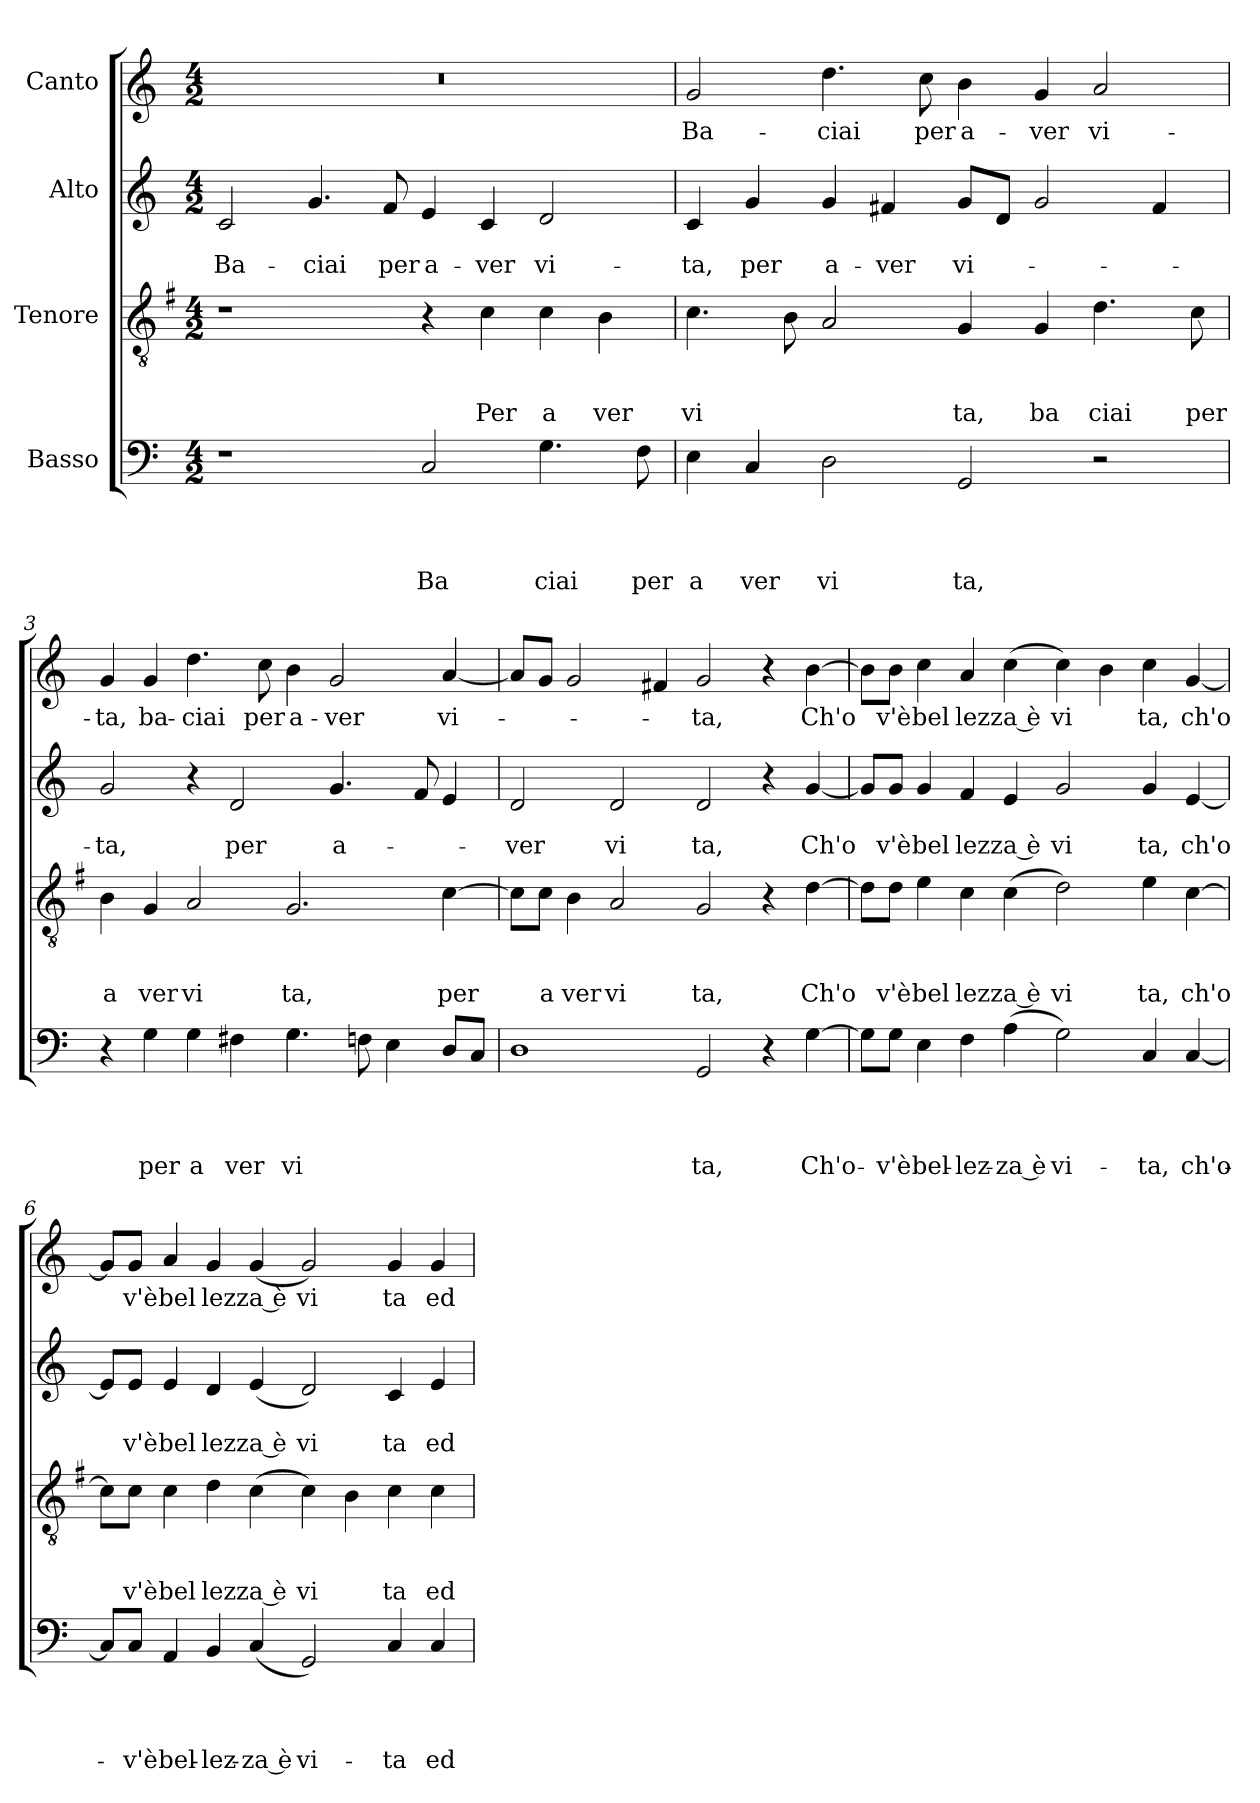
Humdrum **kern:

**kern	**text	**text	**text	**text	**kern	**text	**text	**text	**kern	**text	**text	**kern	**text
*part4	*part4	*part4	*part4	*part4	*part3	*part3	*part3	*part3	*part2	*part2	*part2	*part1	*part1
*staff4	*staff4	*staff4	*staff4	*staff4	*staff3	*staff3	*staff3	*staff3	*staff2	*staff2	*staff2	*staff1	*staff1
*I"Basso	*	*	*	*	*I"Tenore	*	*	*	*I"Alto	*	*	*I"Canto	*
*clefF4	*	*	*	*	*clefGv2	*	*	*	*clefG2	*	*	*clefG2	*
*	*	*	*	*	*ITrd-3c-5	*	*	*	*	*	*	*	*
*k[]	*	*	*	*	*k[]	*	*	*	*k[]	*	*	*k[]	*
*C:	*	*	*	*	*C:	*	*	*	*C:	*	*	*C:	*
*M4/2	*	*	*	*	*M4/2	*	*	*	*M4/2	*	*	*M4/2	*
=1	=1	=1	=1	=1	=1	=1	=1	=1	=1	=1	=1	=1	=1
!	!	!	!	!	!	!	!	!	!	!	!LO:LY:b	!	!
1r	.	.	.	.	1r	.	.	.	2c/	.	Ba-	0r	.
!	!	!	!	!	!	!	!	!	!	!	!LO:LY:b	!	!
.	.	.	.	.	.	.	.	.	4.g/	.	-ciai	.	.
!	!	!	!	!	!	!	!	!	!	!	!LO:LY:b	!	!
.	.	.	.	.	.	.	.	.	8f/	.	per	.	.
!	!	!	!	!LO:LY:b	!	!	!	!	!	!	!LO:LY:b	!	!
2C/	.	.	.	Ba	4r	.	.	.	4e/	.	a-	.	.
!	!	!	!	!	!	!	!	!LO:LY:b	!	!	!LO:LY:b	!	!
.	.	.	.	.	4f\	.	.	Per	4c/	.	-ver	.	.
!	!	!	!	!LO:LY:b	!	!	!	!LO:LY:b	!	!	!LO:LY:b	!	!
4.G\	.	.	.	ciai	4f\	.	.	a	2d/	.	vi-	.	.
!	!	!	!	!	!	!	!	!LO:LY:b	!	!	!	!	!
.	.	.	.	.	4e\	.	.	ver	.	.	.	.	.
!	!	!	!	!LO:LY:b	!	!	!	!	!	!	!	!	!
8F\	.	.	.	per	.	.	.	.	.	.	.	.	.
=2	=2	=2	=2	=2	=2	=2	=2	=2	=2	=2	=2	=2	=2
!	!	!	!	!LO:LY:b	!	!	!	!LO:LY:b	!	!	!LO:LY:b	!	!LO:LY:b
4E\	.	.	.	a	4.f\	.	.	vi	4c/	.	-ta,	2g/	Ba-
!	!	!	!	!LO:LY:b	!	!	!	!	!	!	!LO:LY:b	!	!
4C/	.	.	.	ver	.	.	.	.	4g/	.	per	.	.
.	.	.	.	.	8e\	.	.	.	.	.	.	.	.
!	!	!	!	!LO:LY:b	!	!	!	!	!	!	!LO:LY:b	!	!LO:LY:b
2D\	.	.	.	vi	2d/	.	.	.	4g/	.	a-	4.dd\	-ciai
!	!	!	!	!	!	!	!	!	!	!	!LO:LY:b	!	!
.	.	.	.	.	.	.	.	.	4f#X/	.	-ver	.	.
!	!	!	!	!	!	!	!	!	!	!	!	!	!LO:LY:b
.	.	.	.	.	.	.	.	.	.	.	.	8cc\	per
!	!	!	!	!LO:LY:b	!	!	!	!LO:LY:b	!	!	!LO:LY:b	!	!LO:LY:b
2GG/	.	.	.	ta,	4c/	.	.	ta,	8g/L	.	vi-	4b\	a-
.	.	.	.	.	.	.	.	.	8d/J	.	.	.	.
!	!	!	!	!	!	!	!	!LO:LY:b	!	!	!	!	!LO:LY:b
.	.	.	.	.	4c/	.	.	ba	2g/	.	.	4g/	-ver
!	!	!	!	!	!	!	!	!LO:LY:b	!	!	!	!	!LO:LY:b
2r	.	.	.	.	4.g\	.	.	ciai	.	.	.	2a/	vi-
.	.	.	.	.	.	.	.	.	4f#/	.	.	.	.
!	!	!	!	!	!	!	!	!LO:LY:b	!	!	!	!	!
.	.	.	.	.	8f\	.	.	per	.	.	.	.	.
=3	=3	=3	=3	=3	=3	=3	=3	=3	=3	=3	=3	=3	=3
!	!	!	!	!	!	!	!	!LO:LY:b	!	!	!LO:LY:b	!	!LO:LY:b
4r	.	.	.	.	4e\	.	.	a	2g/	.	-ta,	4g/	-ta,
!	!	!	!	!LO:LY:b	!	!	!	!LO:LY:b	!	!	!	!	!LO:LY:b
4G\	.	.	.	per	4c/	.	.	ver	.	.	.	4g/	ba-
!	!	!	!	!LO:LY:b	!	!	!	!LO:LY:b	!	!	!	!	!LO:LY:b
4G\	.	.	.	a	2d/	.	.	vi	4r	.	.	4.dd\	-ciai
!	!	!	!	!LO:LY:b	!	!	!	!	!	!	!LO:LY:b	!	!
4F#X\	.	.	.	ver	.	.	.	.	2d/	.	per	.	.
!	!	!	!	!	!	!	!	!	!	!	!	!	!LO:LY:b
.	.	.	.	.	.	.	.	.	.	.	.	8cc\	per
!	!	!	!	!LO:LY:b	!	!	!	!LO:LY:b	!	!	!	!	!LO:LY:b
4.G\	.	.	.	vi	2.c/	.	.	ta,	.	.	.	4b\	a-
!	!	!	!	!	!	!	!	!	!	!	!LO:LY:b	!	!LO:LY:b
.	.	.	.	.	.	.	.	.	4.g/	.	a-	2g/	-ver
8Fn\	.	.	.	.	.	.	.	.	.	.	.	.	.
4E\	.	.	.	.	.	.	.	.	.	.	.	.	.
.	.	.	.	.	.	.	.	.	8f/	.	.	.	.
!	!	!	!	!	!	!	!	!LO:LY:b	!	!	!	!	!LO:LY:b
8D/L	.	.	.	.	[<4f\	.	.	per	4e/	.	.	[<4a/	vi-
8C/J	.	.	.	.	.	.	.	.	.	.	.	.	.
!!LO:LB:g=z
=4	=4	=4	=4	=4	=4	=4	=4	=4	=4	=4	=4	=4	=4
!	!	!	!	!	!	!	!	!	!	!	!LO:LY:b	!	!
1D	.	.	.	.	8f\L]	.	.	.	2d/	.	-ver	8a/L]	.
!	!	!	!	!	!	!	!	!LO:LY:b	!	!	!	!	!
.	.	.	.	.	8f\J	.	.	a	.	.	.	8g/J	.
!	!	!	!	!	!	!	!	!LO:LY:b	!	!	!	!	!
.	.	.	.	.	4e\	.	.	ver	.	.	.	2g/	.
!	!	!	!	!	!	!	!	!LO:LY:b	!	!	!LO:LY:b	!	!
.	.	.	.	.	2d/	.	.	vi	2d/	.	vi	.	.
.	.	.	.	.	.	.	.	.	.	.	.	4f#X/	.
!	!	!	!	!LO:LY:b	!	!	!	!LO:LY:b	!	!	!LO:LY:b	!	!LO:LY:b
2GG/	.	.	.	ta,	2c/	.	.	ta,	2d/	.	ta,	2g/	-ta,
4r	.	.	.	.	4r	.	.	.	4r	.	.	4r	.
!	!	!	!	!LO:LY:b	!	!	!	!LO:LY:b	!	!	!LO:LY:b	!	!LO:LY:b
[>4G\	.	.	.	Ch'o-	[>4g\	.	.	Ch'o	[<4g/	.	Ch'o	[>4b\	Ch'o
=5	=5	=5	=5	=5	=5	=5	=5	=5	=5	=5	=5	=5	=5
8G\L]	.	.	.	.	8g\L]	.	.	.	8g/L]	.	.	8b>\L]	.
!	!	!	!	!LO:LY:b	!	!	!	!LO:LY:b	!	!	!LO:LY:b	!	!LO:LY:b
8G\J	.	.	.	-v'è	8g\J	.	.	v'è	8g/J	.	v'è	8b\J	v'è
!	!	!	!	!LO:LY:b	!	!	!	!LO:LY:b	!	!	!LO:LY:b	!	!LO:LY:b
4E\	.	.	.	bel-	4a\	.	.	bel	4g/	.	bel	4cc\	bel
!	!	!	!	!LO:LY:b	!	!	!	!LO:LY:b	!	!	!LO:LY:b	!	!LO:LY:b
4F\	.	.	.	-lez-	4f\	.	.	lez	4f/	.	lez	4a/	lez
!	!	!	!	!LO:LY:b:rj	!	!	!	!LO:LY:b:rj	!	!	!LO:LY:b:rj	!	!LO:LY:b:rj
(<4A\	.	.	.	-za è	(<4f\	.	.	za è	4e/	.	za è	(<4cc\	za è
!	!	!	!	!LO:LY:b	!	!	!	!LO:LY:b	!	!	!LO:LY:b	!	!LO:LY:b
2G\)	.	.	.	vi-	2g\)	.	.	vi	2g/	.	vi	4cc\)	vi
.	.	.	.	.	.	.	.	.	.	.	.	4b\	.
!	!	!	!	!LO:LY:b	!	!	!	!LO:LY:b	!	!	!LO:LY:b	!	!LO:LY:b
4C/	.	.	.	-ta,	4a\	.	.	ta,	4g/	.	ta,	4cc\	ta,
!	!	!	!	!LO:LY:b	!	!	!	!LO:LY:b	!	!	!LO:LY:b	!	!LO:LY:b
[<4C/	.	.	.	ch'o-	[>4f\	.	.	ch'o	[<4e/	.	ch'o	[<4g/	ch'o
=6	=6	=6	=6	=6	=6	=6	=6	=6	=6	=6	=6	=6	=6
8C/L]	.	.	.	.	8f\L]	.	.	.	8e/L]	.	.	8g/L]	.
!	!	!	!	!LO:LY:b	!	!	!	!LO:LY:b	!	!	!LO:LY:b	!	!LO:LY:b
8C/J	.	.	.	-v'è	8f\J	.	.	v'è	8e/J	.	v'è	8g/J	v'è
!	!	!	!	!LO:LY:b	!	!	!	!LO:LY:b	!	!	!LO:LY:b	!	!LO:LY:b
4AA/	.	.	.	bel-	4f\	.	.	bel	4e/	.	bel	4a/	bel
!	!	!	!	!LO:LY:b	!	!	!	!LO:LY:b	!	!	!LO:LY:b	!	!LO:LY:b
4BB/	.	.	.	-lez-	4g\	.	.	lez	4d/	.	lez	4g/	lez
!	!	!	!	!LO:LY:b:rj	!	!	!	!LO:LY:b:rj	!	!	!LO:LY:b:rj	!	!LO:LY:b:rj
(<4C/	.	.	.	-za è	(<4f\	.	.	za è	(<4e/	.	za è	(<4g/	za è
!	!	!	!	!LO:LY:b	!	!	!	!LO:LY:b	!	!	!LO:LY:b	!	!LO:LY:b
2GG/)	.	.	.	vi-	4f\)	.	.	vi	2d/)	.	vi	2g/)	vi
.	.	.	.	.	4e\	.	.	.	.	.	.	.	.
!	!	!	!	!LO:LY:b	!	!	!	!LO:LY:b	!	!	!LO:LY:b	!	!LO:LY:b
4C/	.	.	.	-ta	4f\	.	.	ta	4c/	.	ta	4g/	ta
!	!	!	!	!LO:LY:b	!	!	!	!LO:LY:b	!	!	!LO:LY:b	!	!LO:LY:b
4C/	.	.	.	ed	4f\	.	.	ed	4e/	.	ed	4g/	ed
=	=	=	=	=	=	=	=	=	=	=	=	=	=
*-	*-	*-	*-	*-	*-	*-	*-	*-	*-	*-	*-	*-	*-
